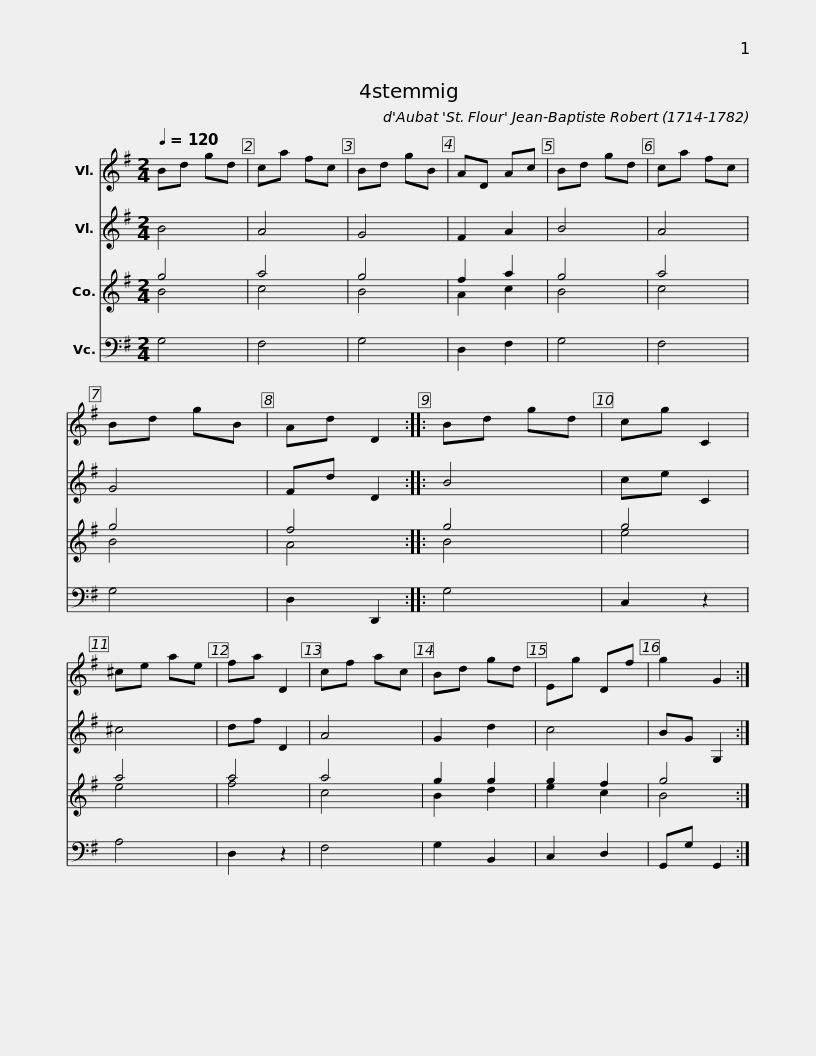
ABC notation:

X:1
%%score 1 2 ( 3 4 ) 5
L:1/8
Q:1/4=120
M:2/4
I:linebreak $
K:G
V:1 treble
V:2 treble
V:3 treble
V:4 treble
V:5 bass
V:1
 Bd gd | ca fc | Bd gB | AD Ac | Bd gd | %5
 ca fc | Bd gB | Ad D2 ::$ Bd gd | cg C2 | %10
 ^ce ae | fa D2 | cf ac | Bd gd | Eg Df | %15
 g2 G2 :| %16
V:2
 B4 | A4 | G4 | F2 A2 | B4 | %5
 A4 | G4 | Fd D2 ::$ B4 | ce C2 | %10
 ^c4 | df D2 | A4 | G2 d2 | c4 | %15
 BG G,2 :| %16
V:3
 g4 | a4 | g4 | f2 a2 | g4 | %5
 a4 | g4 | f4 ::$ g4 | g4 | %10
 a4 | a4 | a4 | g2 g2 | g2 f2 | %15
 g4 :| %16
V:4
 B4 | c4 | B4 | A2 c2 | B4 | %5
 c4 | B4 | A4 ::$ B4 | e4 | %10
 e4 | f4 | c4 | B2 d2 | e2 c2 | %15
 B4 :| %16
V:5
 G,4 | F,4 | G,4 | D,2 F,2 | G,4 | %5
 F,4 | G,4 | D,2 D,,2 ::$ G,4 | C,2 z2 | %10
 A,4 | D,2 z2 | F,4 | G,2 B,,2 | C,2 D,2 | %15
 G,,G, G,,2 :| %16
